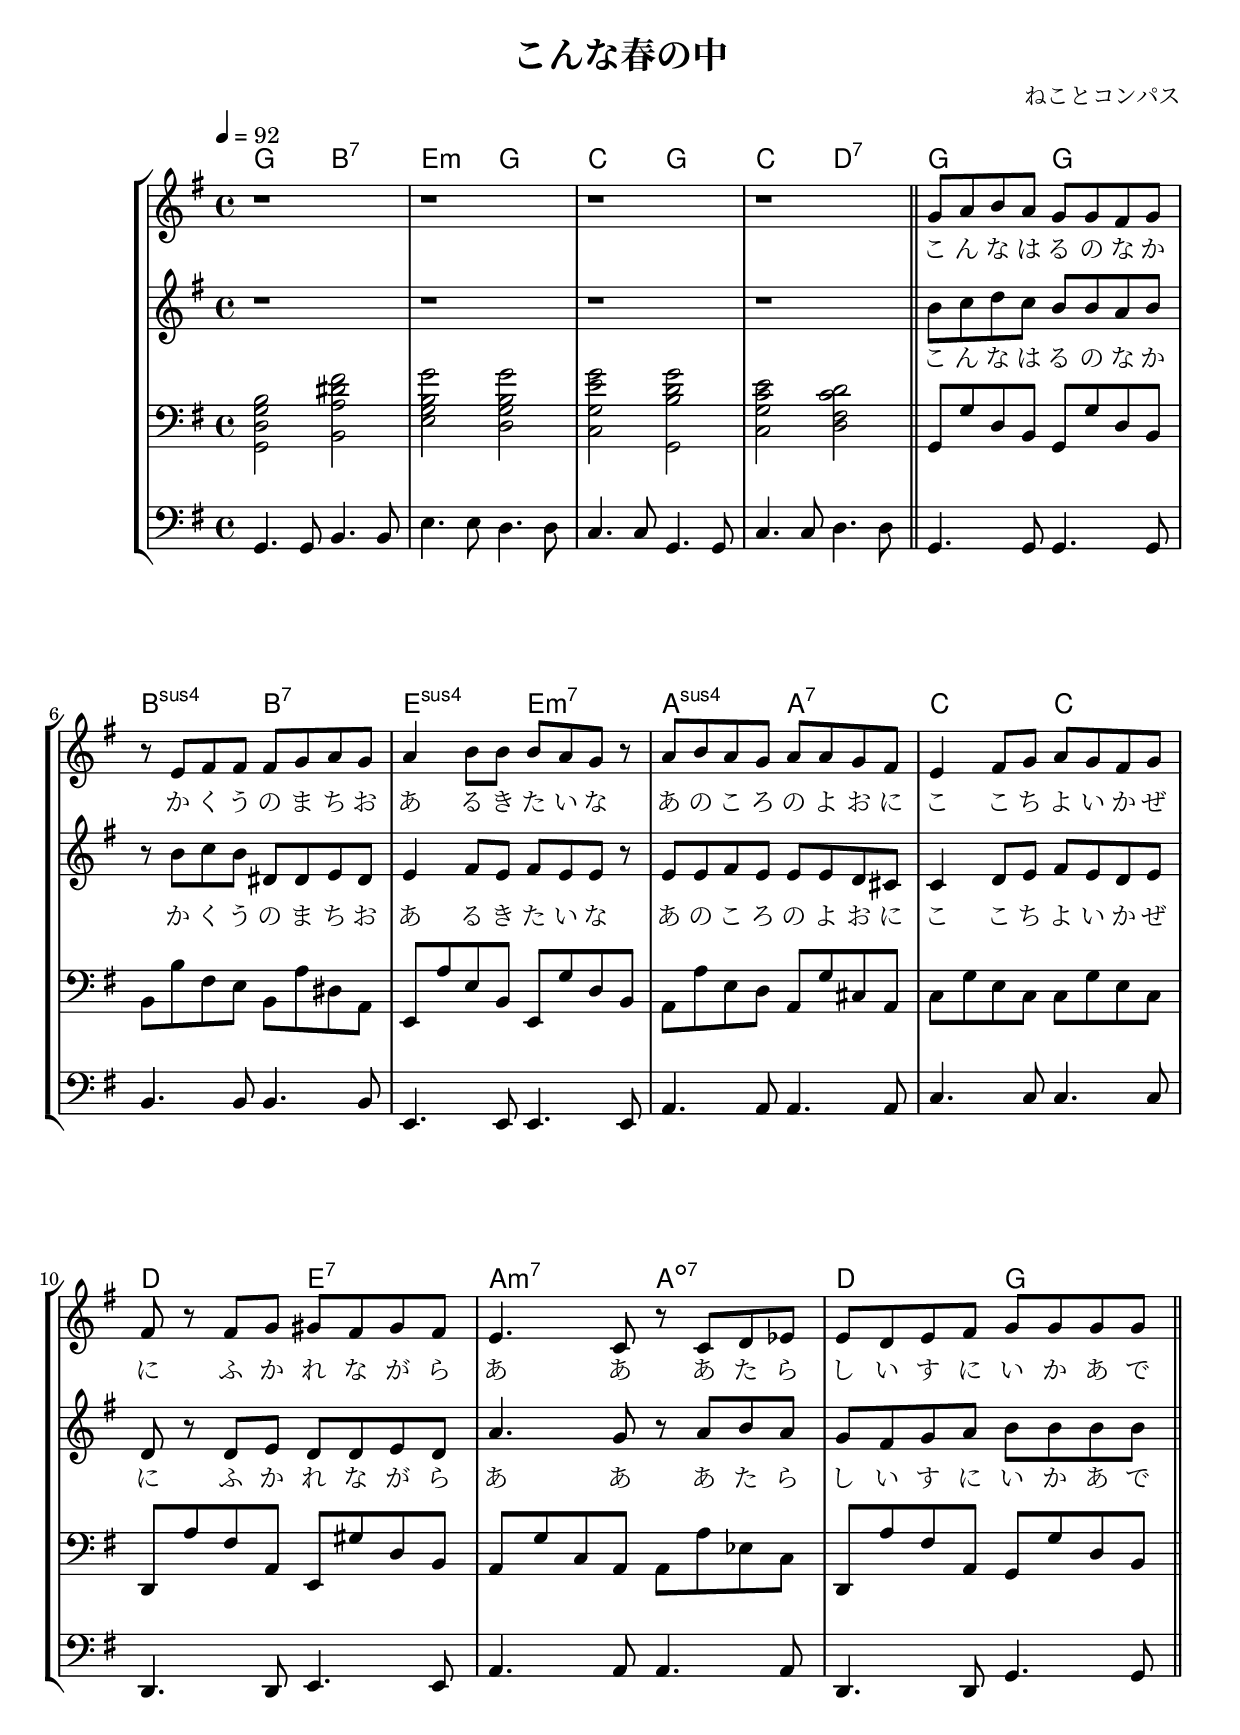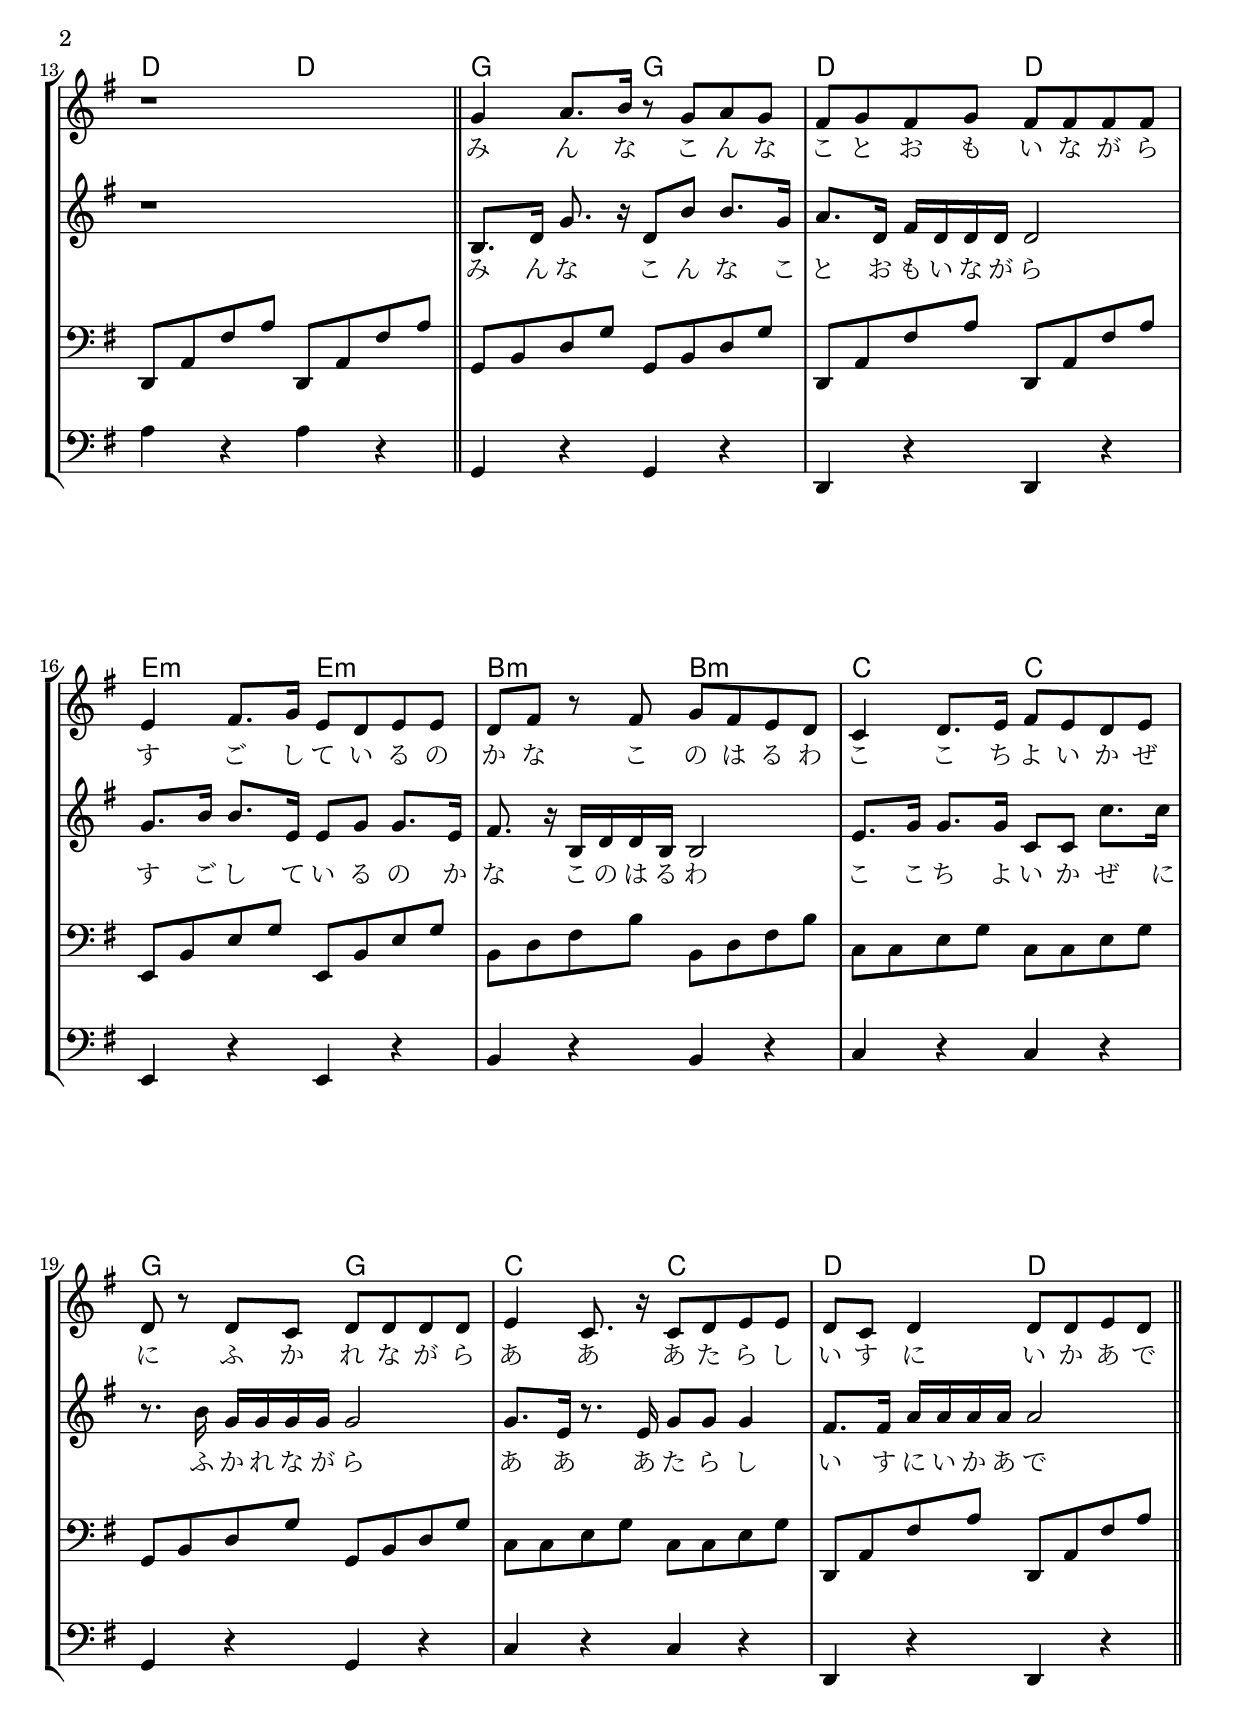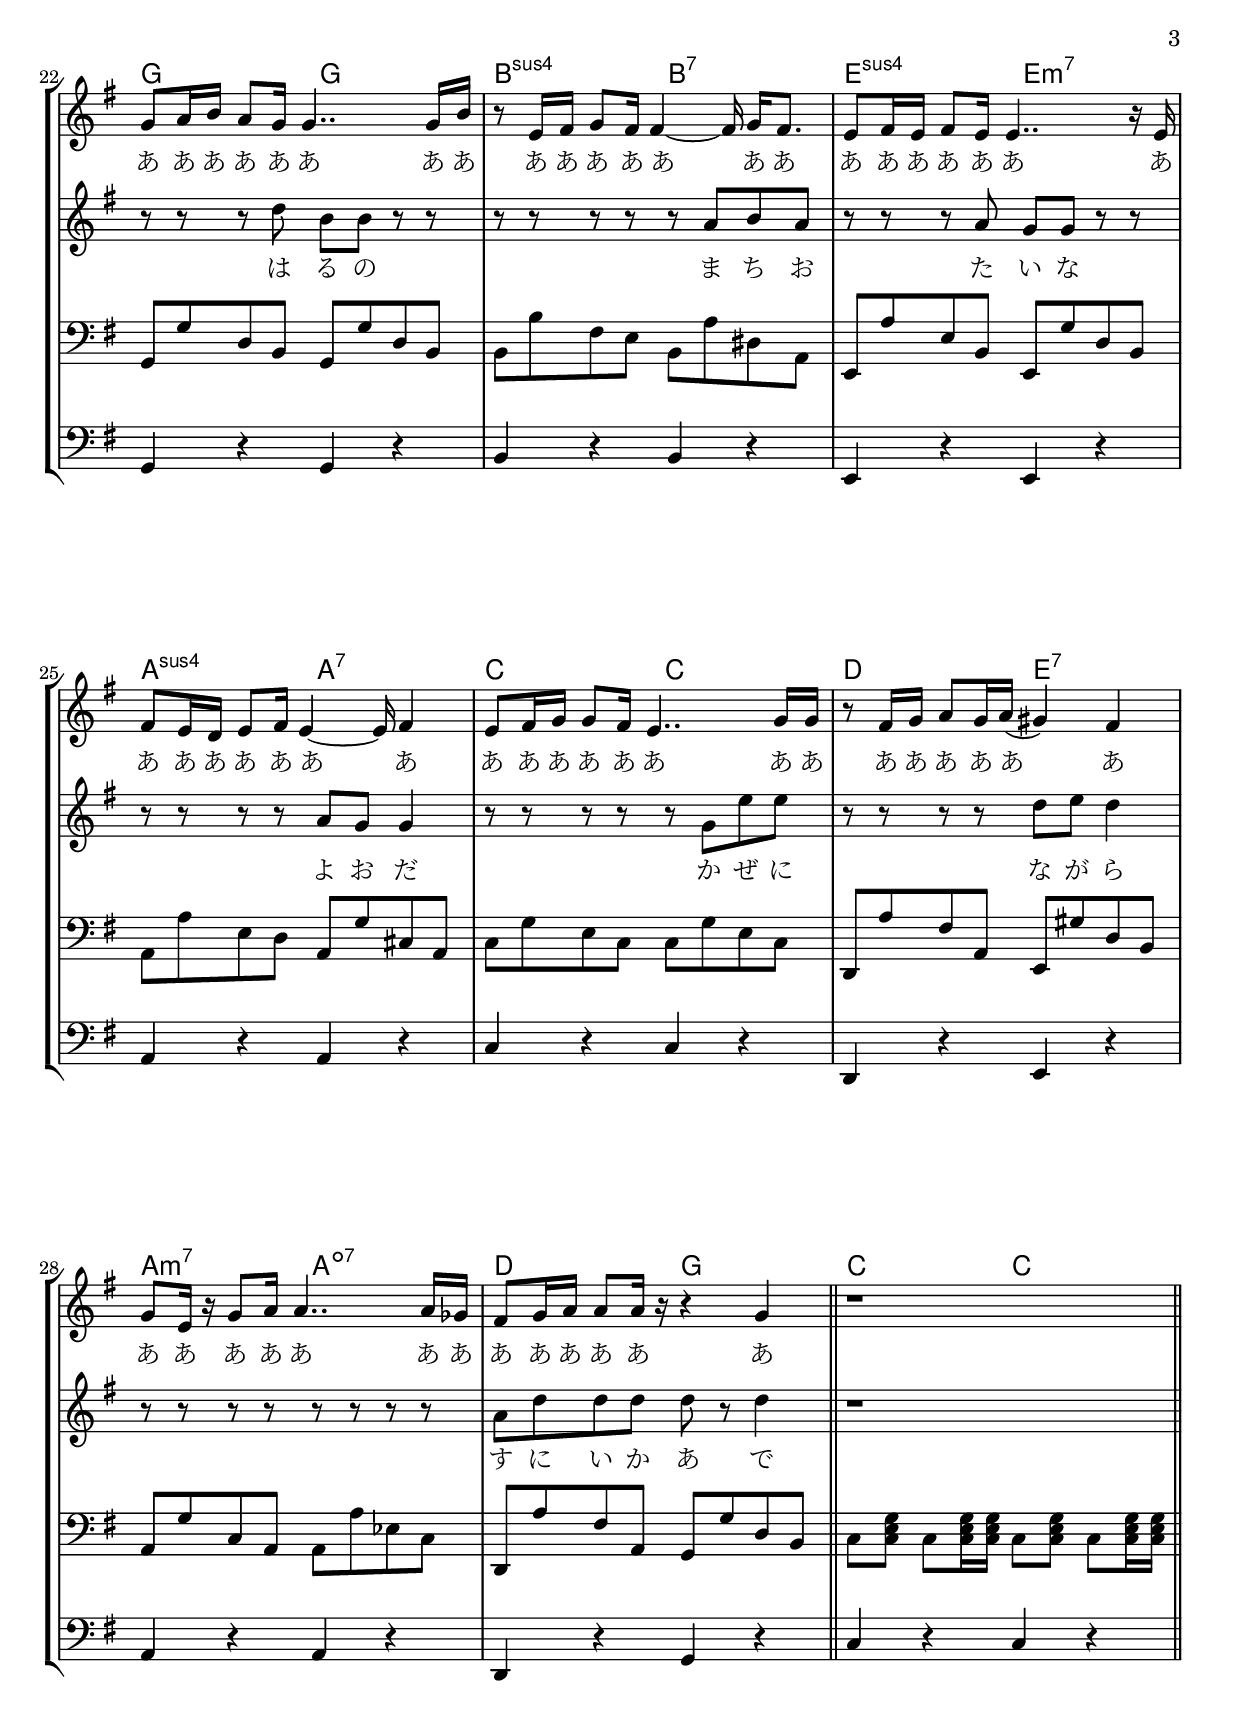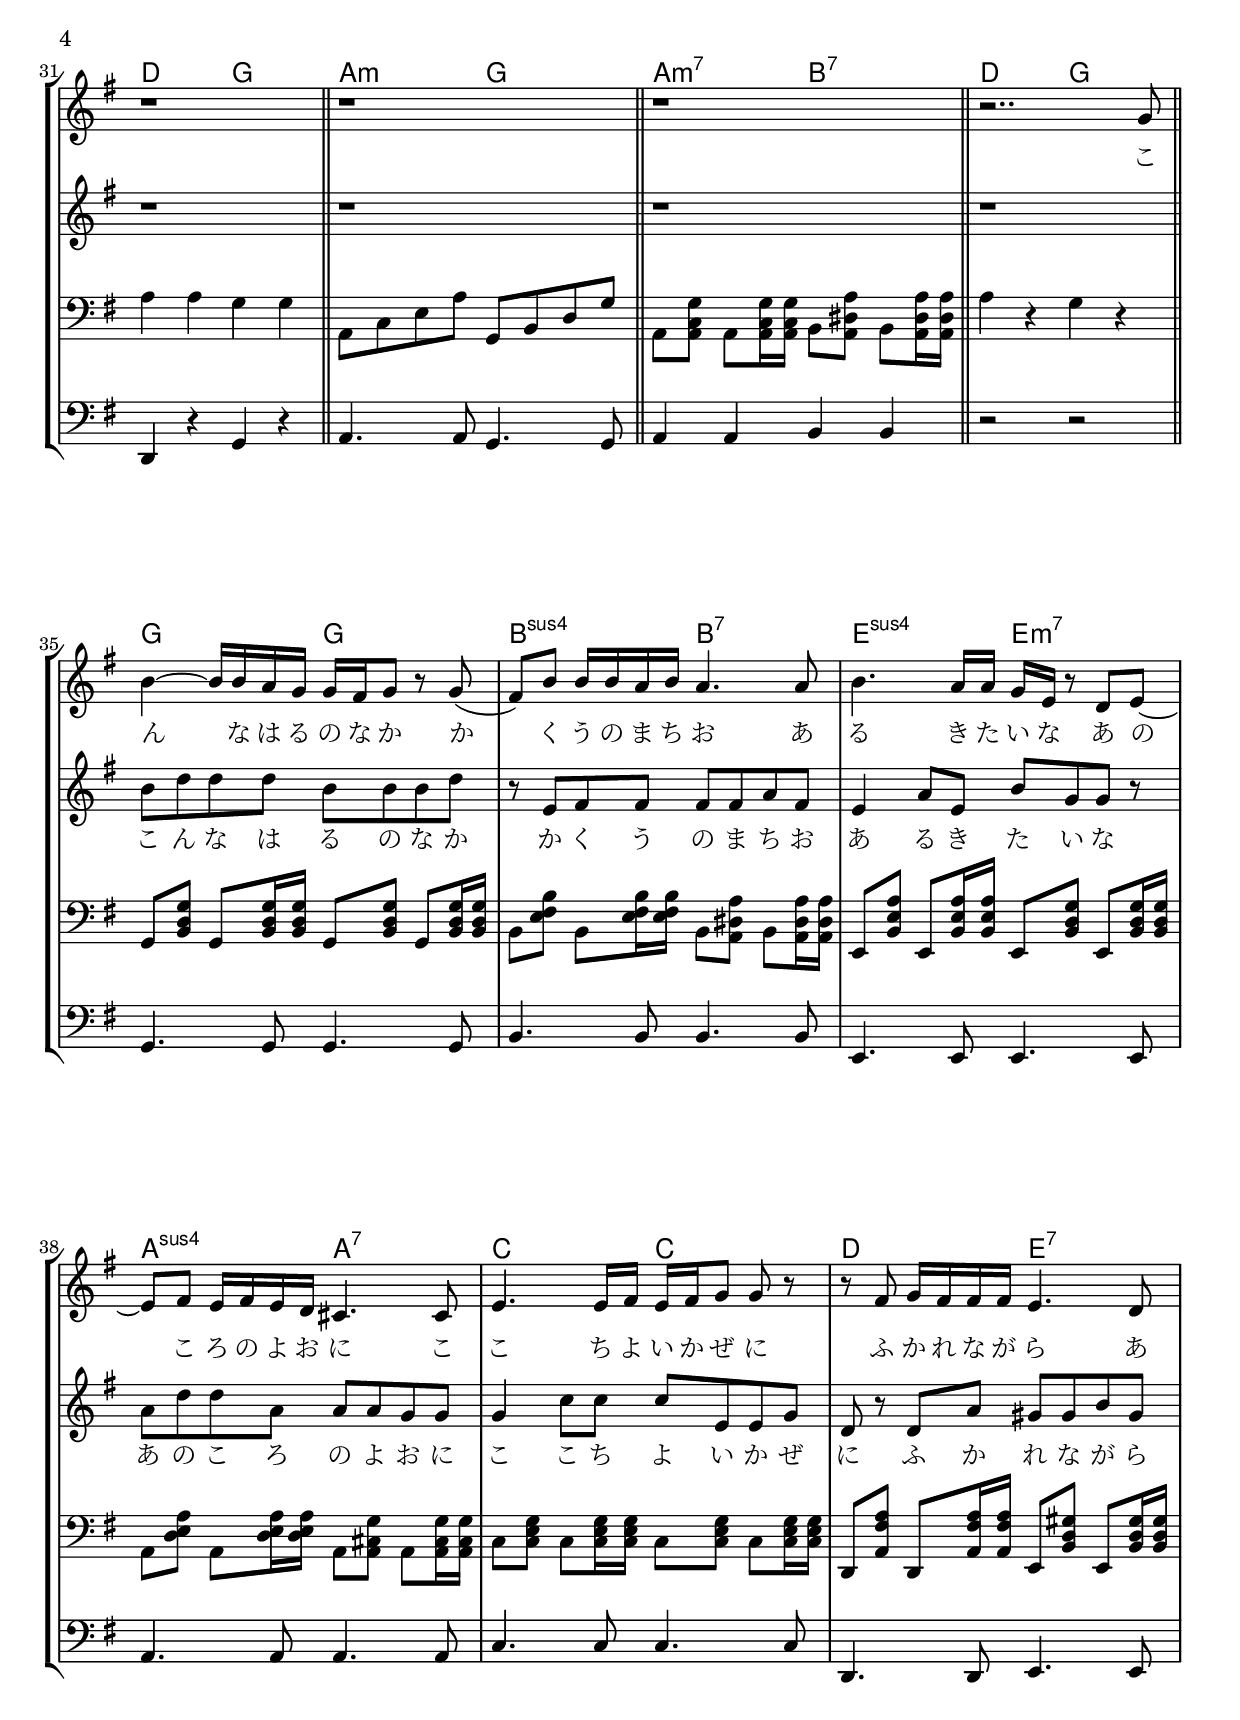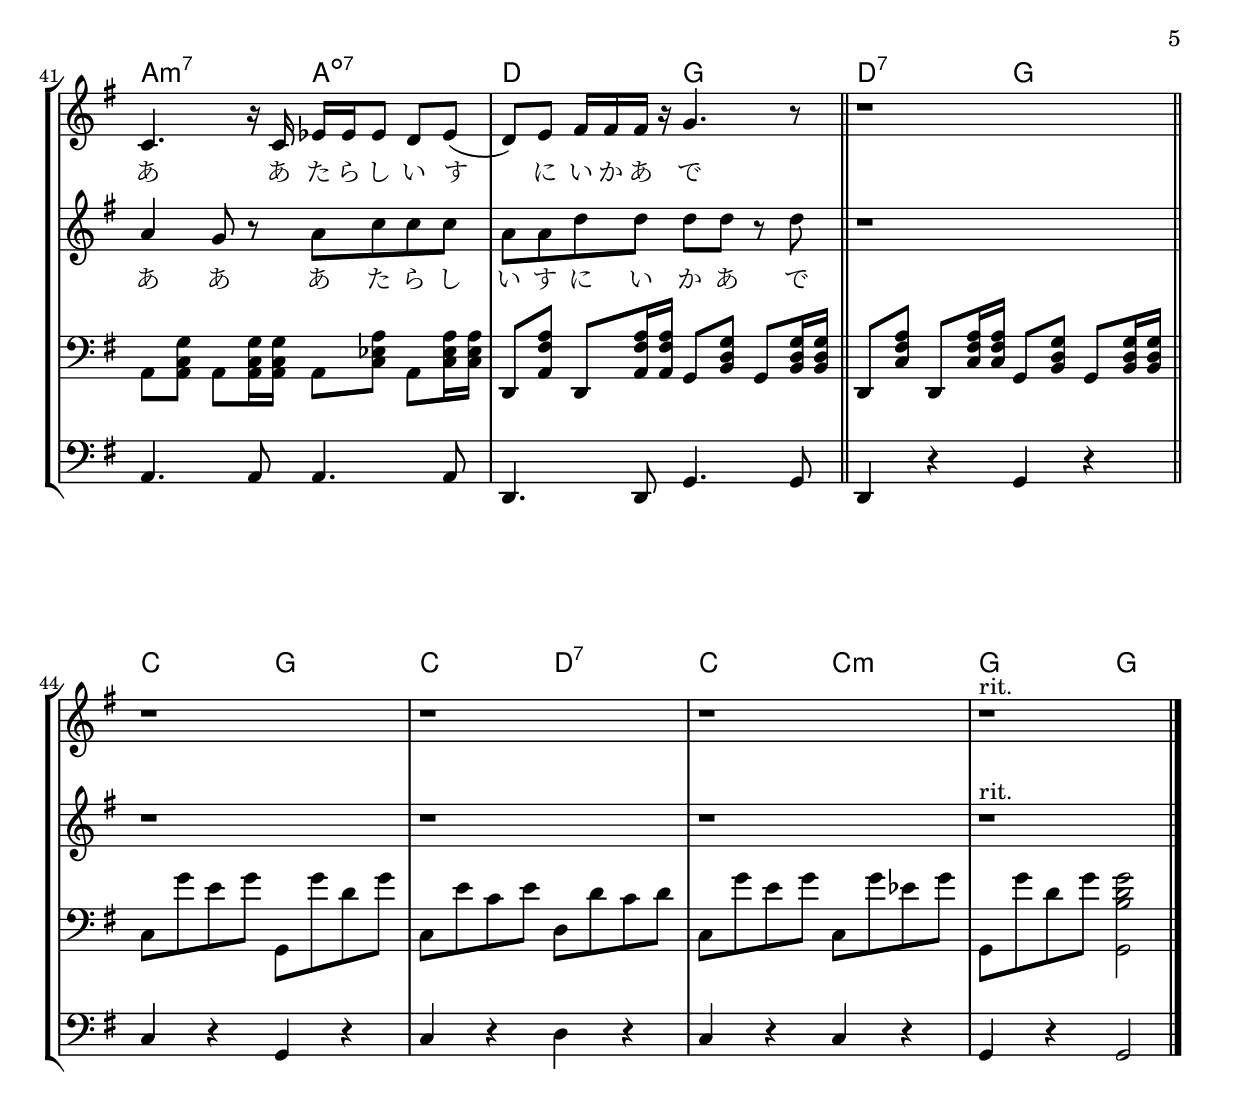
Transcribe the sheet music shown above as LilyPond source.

\version "2.12.1"

\header {
	title = \markup {こんな春の中}
	composer = \markup \center-column {ねことコンパス}
}

harmony = \chordmode {
	g2 b:7 e:m g c g c d:7 

	g g b:sus4 b:7 e:sus4 e:min7 a:sus4 a:7 c c d e:7 a:min7 a:dim7 d g 

	d d 

	g g d d e:m e:m b:m b:m c c g g c c d d 

	g g b:sus4 b:7 e:sus4 e:min7 a:sus4 a:7 c c d e:7 a:min7 a:dim7 d g 

	c c 

	d g 

	a:m g 

	a:min7 b:7 

	d g 

	g g b:sus4 b:7 e:sus4 e:min7 a:sus4 a:7 c c d e:7 a:min7 a:dim7 d g 

	d:7 g 

	c g c d:7 c c:m g g 
}

melody = {
	\key g \major
	\tempo 4 = 92
	r1 | r1 | r1 | r1   
	\set Staff.midiInstrument = #"Bright Acoustic"
	g'8  a'8  b'8  a'8  g'8  g'8  fis'8  g'8 
	r8  e'8  fis'8  fis'8  fis'8  g'8  a'8  g'8 
	a'4  b'8  b'8  b'8  a'8  g'8  r8 
	a'8  b'8  a'8  g'8  a'8  a'8  g'8  fis'8 
	e'4  fis'8  g'8  a'8  g'8  fis'8  g'8 
	fis'8  r8  fis'8  g'8  gis'8  fis'8  gis'8  fis'8 
	e'4.  c'8  r8  c'8  d'8  es'8 
	e'8  d'8  e'8  fis'8  g'8  g'8  g'8  g'8
	r1   
	\set Staff.midiInstrument = #"Electric Guitar (clean)"
	g'4  a'8.  b'16  r8  g'8  a'8  g'8 
	fis'8  g'8  fis'8  g'8  fis'8  fis'8  fis'8  fis'8 
	e'4  fis'8.  g'16  e'8  d'8  e'8  e'8 
	d'8  fis'8  r8  fis'8  g'8  fis'8  e'8  d'8 
	c'4  d'8.  e'16  fis'8  e'8  d'8  e'8 
	d'8  r8  d'8  c'8  d'8  d'8  d'8  d'8 
	e'4  c'8.  r16  c'8  d'8  e'8  e'8 
	d'8  c'8  d'4  d'8  d'8  e'8  d'8
	\set Staff.midiInstrument = #"Pad 4 (choir)"
	g'8  a'16  b'16  a'8  g'16  g'4..  g'16  b'16 
	r8  e'16  fis'16  g'8  fis'16  fis'4~fis'16  g'16  fis'8. 
	e'8  fis'16  e'16  fis'8  e'16  e'4..  r16  e'16 
	fis'8  e'16  d'16  e'8  fis'16  e'4~e'16  fis'4 
	e'8  fis'16  g'16  g'8  fis'16  e'4..  g'16  g'16 
	r8  fis'16  g'16  a'8  g'16  a'16  (gis'4)  fis'4 
	g'8  e'16  r16  g'8  a'16  a'4..  a'16  ges'16 
	fis'8  g'16  a'16  a'8  a'16  r16  r4  g'4
	r1   
	r1   
	r1   
	r1   
	r2.. 
	\set Staff.midiInstrument = #"mmi0.48"
	g'8 
	b'4~b'16  b'16  a'16  g'16  g'16  fis'16  g'8  r8  g'8 
	(fis'8)  b'8  b'16  b'16  a'16  b'16  a'4.  a'8 
	b'4.  a'16  a'16  g'16  e'16  r8  d'8  e'8~ 
	e'8  fis'8  e'16  fis'16  e'16  d'16  cis'4.  cis'8 
	e'4.  e'16  fis'16  e'16  fis'16  g'8  g'8  r8 
	r8  fis'8  g'16  fis'16  fis'16  fis'16  e'4.  d'8 
	c'4.  r16  c'16  es'16  es'16  es'8  d'8  es'8 
	(d'8)  e'8  fis'16  fis'16  fis'16  r16  g'4.  	r8 	r1   
	r1 | r1 | r1 | r1^"rit." \bar "|."
}

words = \lyricmode {
	
	こ  ん  な  は  る  の  な  か  か  く  う  の  ま  ち  お  あ  る  き  た  い  な  あ  の  こ  ろ  の  よ  お  に  こ  こ  ち  よ  い  か  ぜ  に  ふ  か  れ  な  が  ら  あ  あ  あ  た  ら  し  い  す  に  い  か  あ  で  
	
	み  ん  な  こ  ん  な  こ  と  お  も  い  な  が  ら  す  ご  し  て  い  る  の  か  な  こ  の  は  る  わ  こ  こ  ち  よ  い  か  ぜ  に  ふ  か  れ  な  が  ら  あ  あ  あ  た  ら  し  い  す  に  い  か  あ  で  
	あ  あ  あ  あ  あ  あ  あ  あ  あ  あ  あ  あ  あ  あ  あ  あ  あ  あ  あ  あ  あ  あ  あ  あ  あ  あ  あ  あ  あ  あ  あ  あ  あ  あ  あ  あ  あ  あ  あ  あ  あ  あ  あ  あ  あ  あ  あ  あ  あ  あ  あ  あ  あ  あ  あ  あ  
	
	
	
	
	
	こ  ん  な  は  る  の  な  か  か  く  う  の  ま  ち  お  あ  る  き  た  い  な  あ  の  こ  ろ  の  よ  お  に  こ  こ  ち  よ  い  か  ぜ  に  ふ  か  れ  な  が  ら  あ  あ  あ  た  ら  し  い  す  に  い  か  あ  で  
	
	
}

secondmelody = {
	\key g \major
	\tempo 4 = 92
	r1 | r1 | r1 | r1   
	\set Staff.midiInstrument = #"mmi0.42"
	b'8  c''8  d''8  c''8  b'8  b'8  a'8  b'8 
	r8  b'8  c''8  b'8  dis'8  dis'8  e'8  dis'8 
	e'4  fis'8  e'8  fis'8  e'8  e'8  r8 
	e'8  e'8  fis'8  e'8  e'8  e'8  d'8  cis'8 
	c'4  d'8  e'8  fis'8  e'8  d'8  e'8 
	d'8  r8  d'8  e'8  d'8  d'8  e'8  d'8 
	a'4.  g'8  r8  a'8  b'8  a'8 
	g'8  fis'8  g'8  a'8  b'8  b'8  b'8  b'8
	r1   
	\set Staff.midiInstrument = #"mmi0.48"
	b8.  d'16  g'8.  r16  d'8  b'8  b'8.  g'16 
	a'8.  d'16  fis'16  d'16  d'16  d'16  d'2 
	g'8.  b'16  b'8.  e'16  e'8  g'8  g'8.  e'16 
	fis'8.  r16  b16  d'16  d'16  b16  b2 
	e'8.  g'16  g'8.  g'16  c'8  c'8  c''8.  c''16 
	r8.  b'16  g'16  g'16  g'16  g'16  g'2 
	g'8.  e'16  r8.  e'16  g'8  g'8  g'4 
	fis'8.  fis'16  a'16  a'16  a'16  a'16  a'2
	\set Staff.midiInstrument = #"Brass Section"
	r8  r8  r8  d''8  b'8  b'8  r8  r8 
	r8  r8  r8  r8  r8  a'8  b'8  a'8 
	r8  r8  r8  a'8  g'8  g'8  r8  r8 
	r8  r8  r8  r8  a'8  g'8  g'4 
	r8  r8  r8  r8  r8  g'8  e''8  e''8 
	r8  r8  r8  r8  d''8  e''8  d''4 
	r8  r8  r8  r8  r8  r8  r8  r8 
	a'8  d''8  d''8  d''8  d''8  r8  d''4
	r1   
	r1   
	r1   
	r1   
	r1   
	\set Staff.midiInstrument = #"fss0.42"
	 b'8  d''8  d''8  d''8  b'8  b'8  b'8  d''8 
	r8  e'8  fis'8  fis'8  fis'8  fis'8  a'8  fis'8 
	e'4  a'8  e'8  b'8  g'8  g'8  r8 
	a'8  d''8  d''8  a'8  a'8  a'8  g'8  g'8 
	g'4  c''8  c''8  c''8  e'8  e'8  g'8 
	d'8  r8  d'8  a'8  gis'8  gis'8  b'8  gis'8 
	a'4  g'8  r8  a'8  c''8  c''8  c''8 
	a'8  a'8  d''8  d''8  d''8  d''8  r8  d''8
	r1   
	r1 | r1 | r1 | r1^"rit." \bar "|."
}

secondwords = \lyricmode {
	
	こ  ん  な  は  る  の  な  か  か  く  う  の  ま  ち  お  あ  る  き  た  い  な  あ  の  こ  ろ  の  よ  お  に  こ  こ  ち  よ  い  か  ぜ  に  ふ  か  れ  な  が  ら  あ  あ  あ  た  ら  し  い  す  に  い  か  あ  で  
	
	み  ん  な  こ  ん  な  こ  と  お  も  い  な  が  ら  す  ご  し  て  い  る  の  か  な  こ  の  は  る  わ  こ  こ  ち  よ  い  か  ぜ  に  ふ  か  れ  な  が  ら  あ  あ  あ  た  ら  し  い  す  に  い  か  あ  で  
	は  る  の  ま  ち  お  た  い  な  よ  お  だ  か  ぜ  に  な  が  ら  す  に  い  か  あ  で  
	
	
	
	
	
	こ  ん  な  は  る  の  な  か  か  く  う  の  ま  ち  お  あ  る  き  た  い  な  あ  の  こ  ろ  の  よ  お  に  こ  こ  ち  よ  い  か  ぜ  に  ふ  か  れ  な  が  ら  あ  あ  あ  た  ら  し  い  す  に  い  か  あ  で  
	
	
}

tempochange = {
	\tempo 4 = 92
	r1 | r1 | r1 | r1 \bar "||"
	\tempo 4 = 92
	r1 | r1 | r1 | r1 | r1 | r1 | r1 | r1 \bar "||"
	\tempo 4 = 92
	r1 \bar "||"
	\tempo 4 = 92
	r1 | r1 | r1 | r1 | r1 | r1 | r1 | r1 \bar "||"
	\tempo 4 = 92
	r1 | r1 | r1 | r1 | r1 | r1 | r1 | r1 \bar "||"
	\tempo 4 = 92
	r1 \bar "||"
	\tempo 4 = 92
	r1 \bar "||"
	\tempo 4 = 92
	r1 \bar "||"
	\tempo 4 = 92
	r1 \bar "||"
	\tempo 4 = 92
	r1 \bar "||"
	\tempo 4 = 92
	r1 | r1 | r1 | r1 | r1 | r1 | r1 | r1 \bar "||"
	\tempo 4 = 92
	r1 \bar "||"
	\tempo 4 = 92
	r1 | r1 | r1 | \tempo 4 = 69 r2 \tempo 4 = 61 r2 \bar "|."
}

mainacc = {
	\clef bass
	\set Staff.midiInstrument = #"Acoustic grand"
	\key g \major
	\tempo 4 = 92
	<g, d g b>2
	<b, a dis' fis'>2
	<e g b g'>2
	<d g b g'>2
	<c g e' g'>2
	<g, b d' g'>2
	<c g c' e'>2
	<d fis c' d'>2
	\bar "||"

	\set Staff.midiInstrument = #"Electric Guitar (clean)"
	g,8 g d b,
	g,8 g d b,
	b,8 b fis e
	b,8 a dis a,
	e,8 a e b,
	e,8 g d b,
	a,8 a e d
	a,8 g cis a,
	c8 g e c
	c8 g e c
	d,8 a fis a,
	e,8 gis d b,
	a,8 g c a,
	a,8 a es c
	d,8 a fis a,
	g,8 g d b,
	\bar "||"

	\set Staff.midiInstrument = #"Acoustic Guitar (steel)"
	d,8 a,8 fis8 a8
	d,8 a,8 fis8 a8
	\bar "||"

	\set Staff.midiInstrument = #"Bright Acoustic"
	g,8 b,8 d8 g8
	g,8 b,8 d8 g8
	d,8 a,8 fis8 a8
	d,8 a,8 fis8 a8
	e,8 b,8 e8 g8
	e,8 b,8 e8 g8
	b,8 d8 fis8 b8
	b,8 d8 fis8 b8
	c8 c8 e8 g8
	c8 c8 e8 g8
	g,8 b,8 d8 g8
	g,8 b,8 d8 g8
	c8 c8 e8 g8
	c8 c8 e8 g8
	d,8 a,8 fis8 a8
	d,8 a,8 fis8 a8
	\bar "||"

	\set Staff.midiInstrument = #"Pad 8 (sweep)"
	g,8 g d b,
	g,8 g d b,
	b,8 b fis e
	b,8 a dis a,
	e,8 a e b,
	e,8 g d b,
	a,8 a e d
	a,8 g cis a,
	c8 g e c
	c8 g e c
	d,8 a fis a,
	e,8 gis d b,
	a,8 g c a,
	a,8 a es c
	d,8 a fis a,
	g,8 g d b,
	\bar "||"

	\set Staff.midiInstrument = #"Acoustic Guitar (steel)"
	c8 <c e g> c <c e g>16 <c e g>
	c8 <c e g> c <c e g>16 <c e g>
	\bar "||"

	\set Staff.midiInstrument = #"Pad 8 (sweep)"
	a4 a4
	g4 g4
	\bar "||"

	\set Staff.midiInstrument = #"Electric Guitar (clean)"
	a,8 c8 e8 a8
	g,8 b,8 d8 g8
	\bar "||"

	\set Staff.midiInstrument = #"Acoustic grand"
	a,8 <a, c g> a, <a, c g>16 <a, c g>
	b,8 <a, dis a> b, <a, dis a>16 <a, dis a>
	\bar "||"

	\set Staff.midiInstrument = #"Pad 2 (warm)"
	a4 r4
	g4 r4
	\bar "||"

	\set Staff.midiInstrument = #"Acoustic Guitar (steel)"
	g,8 <b, d g> g, <b, d g>16 <b, d g>
	g,8 <b, d g> g, <b, d g>16 <b, d g>
	b,8 <e fis b> b, <e fis b>16 <e fis b>
	b,8 <a, dis a> b, <a, dis a>16 <a, dis a>
	e,8 <b, e a> e, <b, e a>16 <b, e a>
	e,8 <b, d g> e, <b, d g>16 <b, d g>
	a,8 <d e a> a, <d e a>16 <d e a>
	a,8 <a, cis g> a, <a, cis g>16 <a, cis g>
	c8 <c e g> c <c e g>16 <c e g>
	c8 <c e g> c <c e g>16 <c e g>
	d,8 <a, fis a> d, <a, fis a>16 <a, fis a>
	e,8 <b, d gis> e, <b, d gis>16 <b, d gis>
	a,8 <a, c g> a, <a, c g>16 <a, c g>
	a,8 <c es a> a, <c es a>16 <c es a>
	d,8 <a, fis a> d, <a, fis a>16 <a, fis a>
	g,8 <b, d g> g, <b, d g>16 <b, d g>
	\bar "||"

	\set Staff.midiInstrument = #"Acoustic Guitar (steel)"
	d,8 <c fis a> d, <c fis a>16 <c fis a>
	g,8 <b, d g> g, <b, d g>16 <b, d g>
	\bar "||"

	\set Staff.midiInstrument = #"Brass Section"
	c8 g' e' g'
	g,8 g' d' g'
	c8 e' c' e'
	d8 d' c' d'
	c8 g' e' g'
	c8 g' es' g'
	g,8 g' d' g'
	<g, b d' g'>2
	\bar "|."
}

subacc = {
	\clef bass
	\set Staff.midiInstrument = #"Electric Bass (finger)"
	\key g \major
	\tempo 4 = 92
	g,4.g,8
	b,4.b,8
	e4.e8
	d4.d8
	c4.c8
	g,4.g,8
	c4.c8
	d4.d8
	\bar "||"

	\set Staff.midiInstrument = #"Synthbrass 2"
	g,4.g,8
	g,4.g,8
	b,4.b,8
	b,4.b,8
	e,4.e,8
	e,4.e,8
	a,4.a,8
	a,4.a,8
	c4.c8
	c4.c8
	d,4.d,8
	e,4.e,8
	a,4.a,8
	a,4.a,8
	d,4.d,8
	g,4.g,8
	\bar "||"

	\set Staff.midiInstrument = #"Pad 5 (bowed)"
	a4 r4
	a4 r4
	\bar "||"

	\set Staff.midiInstrument = #"Synth Bass 1"
	g,4 r4
	g,4 r4
	d,4 r4
	d,4 r4
	e,4 r4
	e,4 r4
	b,4 r4
	b,4 r4
	c4 r4
	c4 r4
	g,4 r4
	g,4 r4
	c4 r4
	c4 r4
	d,4 r4
	d,4 r4
	\bar "||"

	\set Staff.midiInstrument = #"Electric Bass (finger)"
	g,4 r4
	g,4 r4
	b,4 r4
	b,4 r4
	e,4 r4
	e,4 r4
	a,4 r4
	a,4 r4
	c4 r4
	c4 r4
	d,4 r4
	e,4 r4
	a,4 r4
	a,4 r4
	d,4 r4
	g,4 r4
	\bar "||"

	\set Staff.midiInstrument = #"Electric Bass (finger)"
	c4 r4
	c4 r4
	\bar "||"

	\set Staff.midiInstrument = #"Acoustic Guitar (steel)"
	d,4 r4
	g,4 r4
	\bar "||"

	\set Staff.midiInstrument = #"Synthbrass 1"
	a,4.a,8
	g,4.g,8
	\bar "||"

	\set Staff.midiInstrument = #"Slap Bass 1"
	a,4 a,4
	b,4 b,4
	\bar "||"

	\set Staff.midiInstrument = #"Acoustic grand"
	r2
	r2
	\bar "||"

	\set Staff.midiInstrument = #"Pad 7 (halo)"
	g,4.g,8
	g,4.g,8
	b,4.b,8
	b,4.b,8
	e,4.e,8
	e,4.e,8
	a,4.a,8
	a,4.a,8
	c4.c8
	c4.c8
	d,4.d,8
	e,4.e,8
	a,4.a,8
	a,4.a,8
	d,4.d,8
	g,4.g,8
	\bar "||"

	\set Staff.midiInstrument = #"Electric Bass (finger)"
	d,4 r4
	g,4 r4
	\bar "||"

	\set Staff.midiInstrument = #"Pad 8 (sweep)"
	c4 r4
	g,4 r4
	c4 r4
	d4 r4
	c4 r4
	c4 r4
	g,4 r4
	g,2
	\bar "|."
}

percA = {
	\drummode {
	hh4 hh8 hh2 r8  |\times 16/32{ hh2 hh8. hh8. hh4. hh2. } |hh4 hh8 hh2 r8  |\times 16/32{ hh2 hh8. hh1 r4 r16 } \bar "||"
	hh8 hh8 hh8 hh8 hh8 hh8 hh8 hh8  |hh8 hh8 hh8 hh8 hh8 hh8 hh8 hh8  |hh8 hh8 hh8 hh8 hh8 hh8 hh8 hh8  |hh8 hh8 hh8 hh8 hh8 hh8 hh8 hh8  |hh8 hh8 hh8 hh8 hh8 hh8 hh8 hh8  |hh8 hh8 hh8 hh8 hh8 hh8 hh8 hh8  |hh8 hh8 hh8 hh8 hh8 hh8 hh8 hh8  |hh8 hh8 hh8 hh8 hh8 hh8 hh4  \bar "||"
	r2 r8 hho4 hho8  \bar "||"
	bd2 r8 bd4 bd8  |bd4. bd8 bd2  |bd2 r8 bd4 bd8  |bd4. bd8 bd2  |bd2 r8 bd4 bd8  |bd4. bd8 bd2  |bd2 r8 bd4 bd8  |bd4. bd8 bd2  \bar "||"
	r1 |r1 |r1 |r1 |r1 |r1 |r1 |r1 \bar "||"
	r8 hh2. r8  \bar "||"
	r2 r8 hho4 hho8  \bar "||"
	cymr4 cymr4 cymr4 cymr4  \bar "||"
	r1 \bar "||"
	hh4 hh4 hh4 hh4  \bar "||"
	r2 hho2  |r2 hho2  |r2 hho2  |r2 hho2  |r2 hho2  |r2 hho2  |r2 hho2  |r2 hho2  \bar "||"
	r2. hho4  \bar "||"
	cymr4 cymr4 cymr4 cymr4  |cymr4 cymr8 cymr16 cymr16 cymr4 cymr4  |cymr4 cymr4 cymr4 cymr4  |cymr4 cymr2.  \bar "|."
	}
}

percB = {
	\drummode {
	r16 hhp8 hhp8 hhp2 r8.  |\times 16/32{ r8 hhp4 hhp4 hhp8 hhp2 r8 hhp2 r8 } |r16 hhp8 hhp8 hhp2 r8.  |\times 16/32{ r8 hhp4 hhp4 hhp8 hhp1 r4 } \bar "||"
	bd4. bd8 bd4. bd8  |bd4. bd8 bd4. bd8  |bd4. bd8 bd4. bd8  |bd4. bd8 bd4. bd8  |bd4. bd8 bd4. bd8  |bd4. bd8 bd4. bd8  |bd4. bd8 bd4. bd8  |bd4. bd8 bd2  \bar "||"
	hhp4 hhp4 hhp4 hhp4  \bar "||"
	r4. ss4. ss4  |r4 ss4. ss4.  |r4. ss4. ss4  |r4 ss4. ss4.  |r4. ss4. ss4  |r4 ss4. ss4.  |r4. ss4. ss4  |r4 ss4. ss4.  \bar "||"
	r1 |r1 |r1 |r1 |r1 |r1 |r1 |r1 \bar "||"
	r4 sn2 sn4  \bar "||"
	hhp4 hhp4 hhp4 hhp4  \bar "||"
	r2 sn2  \bar "||"
	r1 \bar "||"
	r8 ss4 ss4 ss4 ss8  \bar "||"
	r8 hh16 hh16 hh8 hh16 hh8. hh16 hh16 hh8 hh16 hh16  |hh8 hh16 hh16 hh8 hh16 hh8. hh16 hh16 hh8 hh8  |hh8 hh16 hh16 hh8 hh16 hh8. hh16 hh16 hh8 hh16 hh16  |hh8 hh16 hh16 hh8 hh16 hh8. hh16 hh16 hh8 hh8  |r8 hh16 hh16 hh8 hh16 hh8. hh16 hh16 hh8 hh16 hh16  |hh8 hh16 hh16 hh8 hh16 hh8. hh16 hh16 hh8 hh8  |hh8 hh16 hh16 hh8 hh16 hh8. hh16 hh16 hh8 hh16 hh16  |hh8 hh16 hh16 hh8 hh16 hh8 hh4. r16  \bar "||"
	r16 hhp16 hhp8 hhp16 hhp8 hhp2 hhp16  \bar "||"
	r2 sn2  |r2 sn2  |r2 sn2  |r8 sn8 sn2.  \bar "|."
	}
}

percC = {
	\drummode {
	r1  |\times 16/32{ r1 r2 hho2 } |r1  |\times 16/32{ r1 r2 hho2 } \bar "||"
	r8 ss4 ss8 ss4. ss8  |r8 ss4 ss8 ss2  |r8 ss4 ss8 ss4. ss8  |r8 ss4 ss8 ss4. ss8  |r8 ss4 ss8 ss4. ss8  |r8 ss4 ss8 ss2  |r8 ss4 ss8 ss4. ss8  |r8 ss4 ss8 ss2  \bar "||"
	r4. hh2 r8  \bar "||"
	cymr8 cymr8 cymr8 cymr8 cymr8 cymr8 cymr8 cymr8  |cymr8 cymr8 cymr8 cymr8 cymr8 cymr8 cymr8 cymr8  |cymr8 cymr8 cymr8 cymr8 cymr8 cymr8 cymr8 cymr8  |cymr8 cymr8 cymr8 cymr8 cymr4. cymr8  |cymr8 cymr8 cymr8 cymr8 cymr8 cymr8 cymr8 cymr8  |cymr8 cymr8 cymr8 cymr8 cymr8 cymr8 cymr8 cymr8  |cymr8 cymr8 cymr8 cymr8 cymr8 cymr8 cymr8 cymr8  |cymr8 cymr8 cymr8 cymr8 cymr4. cymr8  \bar "||"
	r1 |r1 |r1 |r1 |r1 |r1 |r1 |r1 \bar "||"
	bd8 bd4. bd4. bd8  \bar "||"
	r4. hh2 r8  \bar "||"
	bd2 r8 bd4.  \bar "||"
	r1 \bar "||"
	r8 hhp4 hhp4 hhp4 hhp8  \bar "||"
	r4 sn2 sn4  |r4 sn2 sn4  |r4 sn2 sn4  |r4 sn2 sn4  |r4 sn2 sn4  |r4 sn2 sn4  |r4 sn2 sn4  |r4 sn4. sn16 sn8 sn16 sn16 sn16  \bar "||"
	hh8. hh8. hh4 hh4 hh8  \bar "||"
	bd2. r8 bd8  |bd2. r8 bd8  |bd2. r8 bd8  |bd2 r8 bd4.  \bar "|."
	}
}

percD = {
	\drummode {
	bd8. bd8. bd2 bd8  |\times 16/32{ bd4. bd4. bd2 bd2 bd4 } |bd8. bd8. bd2 bd8  |\times 16/32{ bd4. bd4. bd8 bd2 r8 bd2 } \bar "||"
	r8 hhp2 r8 hhp4  |r8 hhp2 r8 hhp4  |r8 hhp2 r8 hhp4  |r8 hhp2 r8 hhp4  |r8 hhp2 r8 hhp4  |r8 hhp2 r8 hhp4  |r8 hhp2 r8 hhp4  |r8 hhp2 r8 hhp4  \bar "||"
	bd8. bd4. r16 bd4 bd8  \bar "||"
	r1 |r1 |r1 |r2. toml4  |r1 |r1 |r1 |r2. toml4  \bar "||"
	r1 |r1 |r1 |r1 |r1 |r1 |r1 |r1 \bar "||"
	r1  \bar "||"
	bd8. bd4. r16 bd4 bd8  \bar "||"
	r8. tommh8. tommh2 r8  \bar "||"
	r1 \bar "||"
	bd2 bd4. r16 bd16  \bar "||"
	bd8 bd4 bd4 r16 bd8. bd8  |bd8 bd4 bd4 r16 bd8. bd8  |bd8 bd4 bd4 r16 bd8. bd8  |bd8 bd4 bd4 r16 bd8. bd8  |bd8 bd4 bd4 r16 bd8. bd8  |bd8 bd4 bd4 r16 bd8. bd8  |bd8 bd4 bd4 r16 bd8. bd8  |bd4. bd8. bd4. r16  \bar "||"
	r2 ss2  \bar "||"
	r1 |r1 |r1 |r8. tommh8. tommh2 r8  \bar "|."
	}
}

percE = {
	\drummode {
	r2 ss2  |\times 16/32{ r1 ss1 } |r2 ss2  |\times 16/32{ r1 ss1 } \bar "||"
	r1  |r1  |r1  |r2 r8 cymr8 cymr4  |r1  |r1  |r1  |r2 r8 cymr8 cymr4  \bar "||"
	r1 \bar "||"
	r1 |r1 |r1 |r2 r8 tommh4.  |r1 |r1 |r1 |r2 r8 tommh4.  \bar "||"
	r1 |r1 |r1 |r1 |r1 |r1 |r1 |r1 \bar "||"
	cymc1  \bar "||"
	r1 \bar "||"
	r2. toml8 toml8  \bar "||"
	r1 \bar "||"
	r1 \bar "||"
	cymc1  |r1 |r1 |r1 |cymc1  |r1 |r1 |r2. cymc4  \bar "||"
	bd4. bd4 bd4.  \bar "||"
	r1 |r1 |r1 |r2. toml8 toml8  \bar "|."
	}
}

percF = {
	\drummode {
	r1 |r1 |r1 |\times 16/32{ r1 sn4 sn8 sn2 r8 } \bar "||"
	r1 | r1 | r1 | r1 | r1 | r1 | r1 | r1 \bar "||"
	r1 \bar "||"
	r1 | r1 | r1 | r1 | r1 | r1 | r1 | r1 \bar "||"
	r1 | r1 | r1 | r1 | r1 | r1 | r1 | r1 \bar "||"
	r4 r16 tommh16 tommh4. tommh4  \bar "||"
	r1 \bar "||"
	hho1  \bar "||"
	r1 \bar "||"
	r1 \bar "||"
	r1 | r1 | r1 | r1 | r1 | r1 | r1 | r1 \bar "||"
	r1 \bar "||"
	r1 |r1 |r1 |hho1  \bar "|."
	}
}

percG = {
	\drummode {
	r1 |r1 |r1 |r2. r8 tomml8  \bar "||"
	r1 | r1 | r1 | r1 | r1 | r1 | r1 | r1 \bar "||"
	r1 \bar "||"
	r1 | r1 | r1 | r1 | r1 | r1 | r1 | r1 \bar "||"
	r1 | r1 | r1 | r1 | r1 | r1 | r1 | r1 \bar "||"
	r4. r16 tomml4. tomml8.  \bar "||"
	r1 \bar "||"
	r1 \bar "||"
	r1 \bar "||"
	r1 \bar "||"
	r1 | r1 | r1 | r1 | r1 | r1 | r1 | r1 \bar "||"
	r1 \bar "||"
	r1 | r1 | r1 | r1 \bar "|."
	}
}

percH = {
	\drummode {
	r1 |r1 |r1 |\times 16/32{ r1 r2 r8 tommh4. } \bar "||"
	r1 | r1 | r1 | r1 | r1 | r1 | r1 | r1 \bar "||"
	r1 \bar "||"
	r1 | r1 | r1 | r1 | r1 | r1 | r1 | r1 \bar "||"
	r1 | r1 | r1 | r1 | r1 | r1 | r1 | r1 \bar "||"
	r2 r16 toml8 toml4 r16  \bar "||"
	r1 \bar "||"
	r1 \bar "||"
	r1 \bar "||"
	r1 \bar "||"
	r1 | r1 | r1 | r1 | r1 | r1 | r1 | r1 \bar "||"
	r1 \bar "||"
	r1 | r1 | r1 | r1 \bar "|."
	}
}

percI = {
	\drummode {
	r1 |r1 |r1 |\times 16/32{ r1 r2. tomfh4 } \bar "||"
	r1 | r1 | r1 | r1 | r1 | r1 | r1 | r1 \bar "||"
	r1 \bar "||"
	r1 | r1 | r1 | r1 | r1 | r1 | r1 | r1 \bar "||"
	r1 | r1 | r1 | r1 | r1 | r1 | r1 | r1 \bar "||"
	r2 r8 tomfh4 tomfh8  \bar "||"
	r1 \bar "||"
	r1 \bar "||"
	r1 \bar "||"
	r1 \bar "||"
	r1 | r1 | r1 | r1 | r1 | r1 | r1 | r1 \bar "||"
	r1 \bar "||"
	r1 | r1 | r1 | r1 \bar "|."
	}
}

\score {
	<<
		\new StaffGroup <<
			\new ChordNames {\harmony}
			\new Voice = "melody" {\melody}
			\new Lyrics \lyricsto "melody" \words
			\new Voice = "secondmelody" {\secondmelody}
			\new Lyrics \lyricsto "secondmelody" \secondwords
			\new Staff = "mainacc" {\mainacc}
			\new Staff = "subacc" {\subacc}
		>>
	>>
	\layout { }
}
